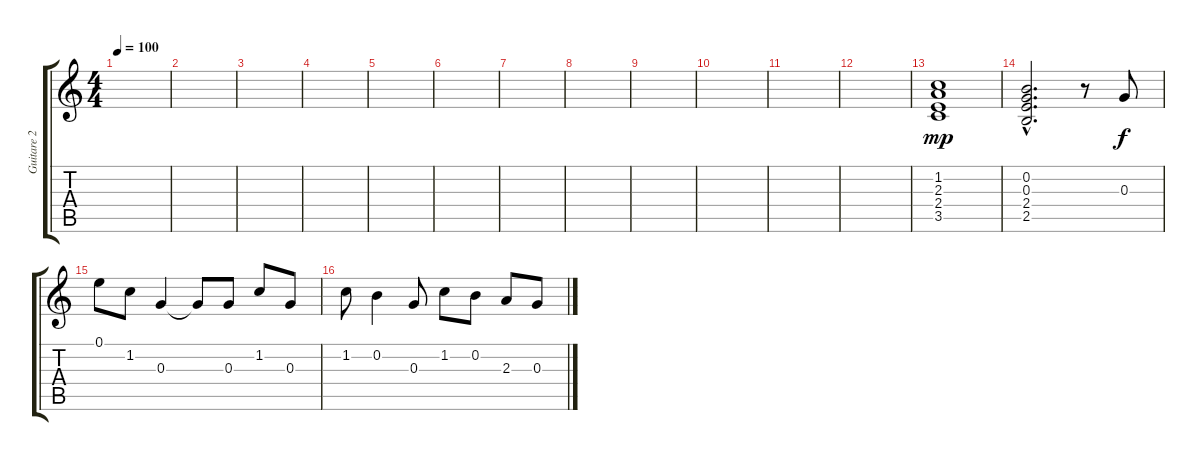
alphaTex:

\track ("Guitare 2" "Guitare 2") {instrument distortionguitar}
\staff {score tabs}
\tuning (E4 B3 G3 D3 A2 E2) {hide}
\ts (4 4)
\tempo 100
\clef g2
\ks c
|
|
|
|
|
|
|
|
|
|
|
|
(1.2 2.3 2.4 3.5).1{dy mp} |
(0.2{hac} 0.3{hac} 2.4{hac} 2.5{hac}).2{d} r.8 0.3.8{dy f} |
0.1.8 1.2.8 0.3.4 0.3{t}.8 0.3.8 1.2.8 0.3.8 |
1.2.8 0.2.4 0.3.8 1.2.8 0.2.8 2.3.8 0.3.8
